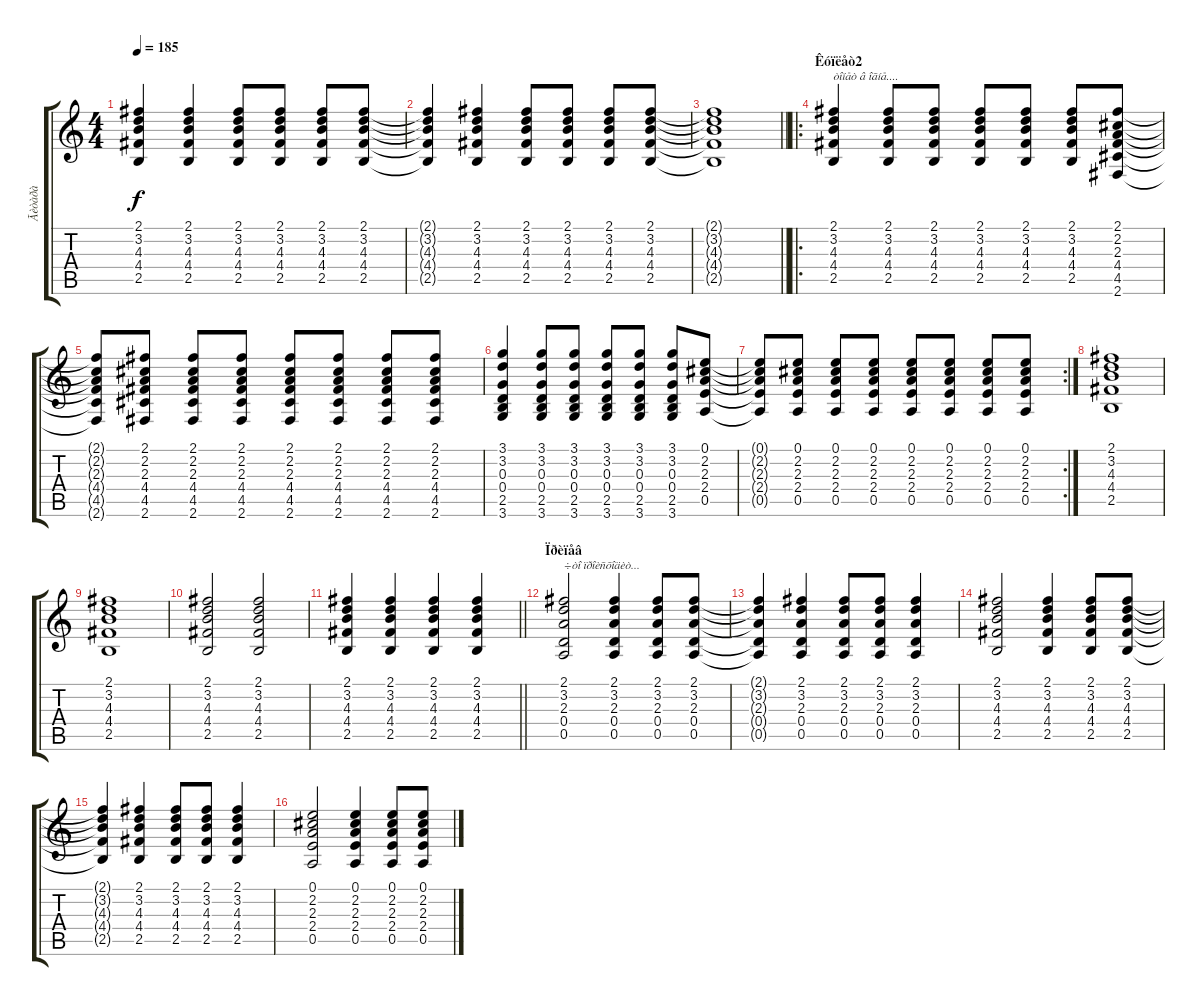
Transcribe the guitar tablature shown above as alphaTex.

\track ("Ãèòàðà" "Ãèòàðà") {instrument acousticguitarsteel}
\staff {score tabs}
\tuning (E4 B3 G3 D3 A2 E2) {hide}
\ts (4 4)
\tempo 185
\clef g2
\ks c
(2.1 3.2 4.3 4.4 2.5).4{dy f} (2.1 3.2 4.3 4.4 2.5).4 (2.1 3.2 4.3 4.4 2.5).8 (2.1 3.2 4.3 4.4 2.5).8 (2.1 3.2 4.3 4.4 2.5).8 (2.1 3.2 4.3 4.4 2.5).8 |
(2.1{t} 3.2{t} 4.3{t} 4.4{t} 2.5{t}).4 (2.1 3.2 4.3 4.4 2.5).4 (2.1 3.2 4.3 4.4 2.5).8 (2.1 3.2 4.3 4.4 2.5).8 (2.1 3.2 4.3 4.4 2.5).8 (2.1 3.2 4.3 4.4 2.5).8 |
\barLineRight lightlight
(2.1{t} 3.2{t} 4.3{t} 4.4{t} 2.5{t}).1 |
\ro
\section ("" "Êóïëåò2")
(2.1 3.2 4.3 4.4 2.5).4{txt "òîíåò â îãíå...."} (2.1 3.2 4.3 4.4 2.5).8 (2.1 3.2 4.3 4.4 2.5).8 (2.1 3.2 4.3 4.4 2.5).8 (2.1 3.2 4.3 4.4 2.5).8 (2.1 3.2 4.3 4.4 2.5).8 (2.1 2.2 2.3 4.4 4.5 2.6).8 |
(2.1{t} 2.2{t} 2.3{t} 4.4{t} 4.5{t} 2.6{t}).8 (2.1 2.2 2.3 4.4 4.5 2.6).8 (2.1 2.2 2.3 4.4 4.5 2.6).8 (2.1 2.2 2.3 4.4 4.5 2.6).8 (2.1 2.2 2.3 4.4 4.5 2.6).8 (2.1 2.2 2.3 4.4 4.5 2.6).8 (2.1 2.2 2.3 4.4 4.5 2.6).8 (2.1 2.2 2.3 4.4 4.5 2.6).8 |
(3.1 3.2 0.3 0.4 2.5 3.6).4 (3.1 3.2 0.3 0.4 2.5 3.6).8 (3.1 3.2 0.3 0.4 2.5 3.6).8 (3.1 3.2 0.3 0.4 2.5 3.6).8 (3.1 3.2 0.3 0.4 2.5 3.6).8 (3.1 3.2 0.3 0.4 2.5 3.6).8 (0.1 2.2 2.3 2.4 0.5).8 |
\rc 2
(0.1{t} 2.2{t} 2.3{t} 2.4{t} 0.5{t}).8 (0.1 2.2 2.3 2.4 0.5).8 (0.1 2.2 2.3 2.4 0.5).8 (0.1 2.2 2.3 2.4 0.5).8 (0.1 2.2 2.3 2.4 0.5).8 (0.1 2.2 2.3 2.4 0.5).8 (0.1 2.2 2.3 2.4 0.5).8 (0.1 2.2 2.3 2.4 0.5).8 |
(2.1 3.2 4.3 4.4 2.5).1 |
(2.1 3.2 4.3 4.4 2.5).1 |
(2.1 3.2 4.3 4.4 2.5).2 (2.1 3.2 4.3 4.4 2.5).2 |
\barLineRight lightlight
(2.1 3.2 4.3 4.4 2.5).4 (2.1 3.2 4.3 4.4 2.5).4 (2.1 3.2 4.3 4.4 2.5).4 (2.1 3.2 4.3 4.4 2.5).4 |
\section ("" "Ïðèïåâ")
(2.1 3.2 2.3 0.4 0.5).2{txt "÷òî ïðîèñõîäèò..."} (2.1 3.2 2.3 0.4 0.5).4 (2.1 3.2 2.3 0.4 0.5).8 (2.1 3.2 2.3 0.4 0.5).8 |
(2.1{t} 3.2{t} 2.3{t} 0.4{t} 0.5{t}).4 (2.1 3.2 2.3 0.4 0.5).4 (2.1 3.2 2.3 0.4 0.5).8 (2.1 3.2 2.3 0.4 0.5).8 (2.1 3.2 2.3 0.4 0.5).4 |
(2.1 3.2 4.3 4.4 2.5).2 (2.1 3.2 4.3 4.4 2.5).4 (2.1 3.2 4.3 4.4 2.5).8 (2.1 3.2 4.3 4.4 2.5).8 |
(2.1{t} 3.2{t} 4.3{t} 4.4{t} 2.5{t}).4 (2.1 3.2 4.3 4.4 2.5).4 (2.1 3.2 4.3 4.4 2.5).8 (2.1 3.2 4.3 4.4 2.5).8 (2.1 3.2 4.3 4.4 2.5).4 |
(0.1 2.2 2.3 2.4 0.5).2 (0.1 2.2 2.3 2.4 0.5).4 (0.1 2.2 2.3 2.4 0.5).8 (0.1 2.2 2.3 2.4 0.5).8
